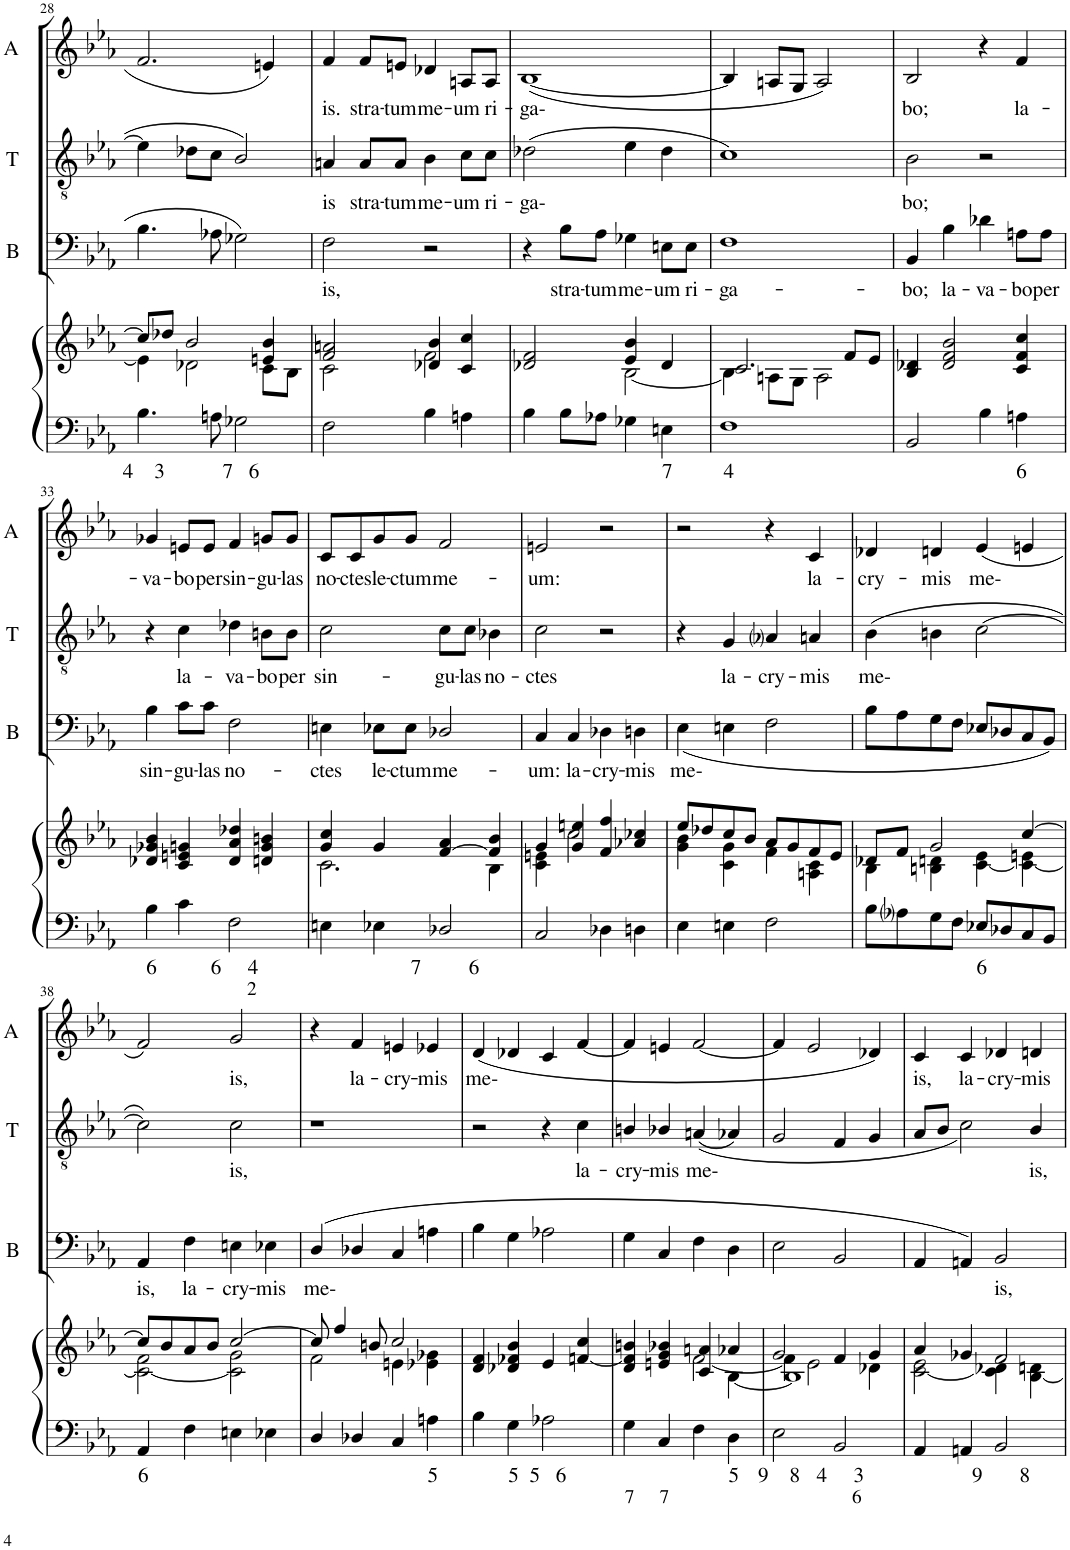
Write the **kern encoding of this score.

**kern	**text	**text	**kern	**kern	**text	**kern	**text	**kern	**text
*part4	*part4	*part4	*part4	*part3	*part3	*part2	*part2	*part1	*part1
*staff5	*staff5	*staff5	*staff4	*staff3	*staff3	*staff2	*staff2	*staff1	*staff1
*I"Organ	*	*	*	*I"Bass	*	*I"Tenor	*	*I"Alto	*
*	*	*	*	*I'B	*	*I'T	*	*I'A	*
!!LO:PB:g=z
*clefF4	*	*	*clefG2	*clefF4	*	*clefGv2	*	*clefG2	*
*k[b-e-a-]	*	*	*k[b-e-a-]	*k[b-e-a-]	*	*k[b-e-a-]	*	*k[b-e-a-]	*
*M4/4	*	*	*M4/4	*M4/4	*	*M4/4	*	*M4/4	*
*met(c)	*	*	*met(c)	*met(c)	*	*met(c)	*	*met(c)	*
=28	=28	=28	=28	=28	=28	=28	=28	=28	=28
!	!LO:LY:b	!	!	!	!	!	!	!	!
*	*	*	*^	*	*	*	*	*	*
4.B-\	4 3	.	8cc/L]	4e-\]	4.B-\	.	4e-\]	.	2.f/	.
.	.	.	8dd-X/J	.	.	.	.	.	.	.
.	.	.	2b-/	2d-X\	.	.	8d-X\L	.	.	.
8An\	.	.	.	.	8A-X\	.	8c\J	.	.	.
!	!LO:LY:b	!	!	!	!	!	!	!	!	!
2G-X\	7 6	.	.	.	2G-X\	.	2B-/	.	.	.
.	.	.	4en/ 4b-/	8c\L	.	.	.	.	4en/	.
.	.	.	.	8B-\J	.	.	.	.	.	.
=29	=29	=29	=29	=29	=29	=29	=29	=29	=29	=29
!	!	!	!	!	!	!LO:LY:b	!	!LO:LY:b	!	!LO:LY:b
2F\	.	.	2f/ 2an/	2c\	2F\	is,	4An/	is	4f/	is.
!	!	!	!	!	!	!	!	!LO:LY:b	!	!LO:LY:b
.	.	.	.	.	.	.	8A/L	stra-	8f/L	stra-
!	!	!	!	!	!	!	!	!LO:LY:b	!	!LO:LY:b
.	.	.	.	.	.	.	8A/J	-tum	8en/J	-tum
!	!	!	!	!	!	!	!	!LO:LY:b	!	!LO:LY:b
4B-\	.	.	4d-X/ 4b-/	2f\	2r	.	4B-\	me-	4d-X/	me-
!	!	!	!	!	!	!	!	!LO:LY:b	!	!LO:LY:b
4An\	.	.	4c/ 4cc/	.	.	.	8c\L	-um	8An/L	-um
!	!	!	!	!	!	!	!	!LO:LY:b	!	!LO:LY:b
.	.	.	.	.	.	.	8c\J	ri-	8A/J	ri-
=30	=30	=30	=30	=30	=30	=30	=30	=30	=30	=30
!	!	!	!	!	!	!	!	!LO:LY:b	!	!LO:LY:b
4B-\	.	.	2d-X/ 2f/	2ryy	4r	.	(2d-X\	-ga-	(<[1B-	-ga-
!	!	!	!	!	!	!LO:LY:b	!	!	!	!
8B-\L	.	.	.	.	8B-\L	stra-	.	.	.	.
!	!	!	!	!	!	!LO:LY:b	!	!	!	!
8A-X\J	.	.	.	.	8A-\J	-tum	.	.	.	.
!	!	!	!	!	!	!LO:LY:b	!	!	!	!
4G-X\	.	.	4e-/ 4b-/	[2B-\	4G-X\	me-	4e-\	.	.	.
!	!LO:LY:b	!	!	!	!	!LO:LY:b	!	!	!	!
4En\	7	.	4d-/	.	8En\L	-um	4d-\	.	.	.
!	!	!	!	!	!	!LO:LY:b	!	!	!	!
.	.	.	.	.	8E\J	ri-	.	.	.	.
=31	=31	=31	=31	=31	=31	=31	=31	=31	=31	=31
!	!LO:LY:b	!	!	!	!	!LO:LY:b	!	!	!	!
1F	4	.	2.c/	4B-\]	1F	-ga-	1c)	.	4B-/]	.
.	.	.	.	8An\L	.	.	.	.	8An/L	.
.	.	.	.	8G\J	.	.	.	.	8G/J	.
.	.	.	.	2A\	.	.	.	.	2A/)	.
.	.	.	8f/L	.	.	.	.	.	.	.
.	.	.	8e-/J	.	.	.	.	.	.	.
=32	=32	=32	=32	=32	=32	=32	=32	=32	=32	=32
!	!	!	!	!	!	!LO:LY:b	!	!LO:LY:b	!	!LO:LY:b
2BB-/	.	.	4B-/ 4d-X/	1ryy	4BB-/	-bo;	2B-\	bo;	2B-/	bo;
!	!	!	!	!	!	!LO:LY:b	!	!	!	!
.	.	.	2d-/ 2f/ 2b-/	.	4B-\	la-	.	.	.	.
!	!	!	!	!	!	!LO:LY:b	!	!	!	!
4B-\	.	.	.	.	4d-X\	-va-	2r	.	4r	.
!	!LO:LY:b	!	!	!	!	!LO:LY:b	!	!	!	!LO:LY:b
4An\	6	.	4c/ 4f/ 4cc/	.	8An\L	-bo	.	.	4f/	la-
!	!	!	!	!	!	!LO:LY:b	!	!	!	!
.	.	.	.	.	8A\J	per	.	.	.	.
!!LO:LB:g=z
=33	=33	=33	=33	=33	=33	=33	=33	=33	=33	=33
!	!LO:LY:b	!	!	!	!	!LO:LY:b	!	!	!	!LO:LY:b
4B-\	6	.	4d-X/ 4g-X/ 4b-/	1ryy	4B-\	sin-	4r	.	4g-X/	-va-
!	!	!	!	!	!	!LO:LY:b	!	!LO:LY:b	!	!LO:LY:b
4c\	.	.	4c/ 4en/ 4gn/	.	8c\L	-gu-	4c\	la-	8en/L	-bo
!	!	!	!	!	!	!LO:LY:b	!	!	!	!LO:LY:b
.	.	.	.	.	8c\J	-las	.	.	8e/J	per
!	!LO:LY:b	!LO:LY:b	!	!	!	!LO:LY:b	!	!LO:LY:b	!	!LO:LY:b
2F\	6 4	2	4d-/ 4a-/ 4dd-X/	.	2F\	no-	4d-X\	-va-	4f/	sin-
!	!	!	!	!	!	!	!	!LO:LY:b	!	!LO:LY:b
.	.	.	4dn/ 4g/ 4bn/	.	.	.	8Bn\L	-bo	8gn/L	-gu-
!	!	!	!	!	!	!	!	!LO:LY:b	!	!LO:LY:b
.	.	.	.	.	.	.	8B\J	per	8g/J	-las
=34	=34	=34	=34	=34	=34	=34	=34	=34	=34	=34
!	!	!	!	!	!	!LO:LY:b	!	!LO:LY:b	!	!LO:LY:b
4En\	.	.	4g/ 4cc/	2.c\	4En\	-ctes	2c\	sin-	8c/L	no-
!	!	!	!	!	!	!	!	!	!	!LO:LY:b
.	.	.	.	.	.	.	.	.	8c/	-ctes
!	!	!	!	!	!	!LO:LY:b	!	!	!	!LO:LY:b
4E-X\	.	.	4g/	.	8E-X\L	le-	.	.	8g/	le-
!	!	!	!	!	!	!LO:LY:b	!	!	!	!LO:LY:b
.	.	.	.	.	8E-\J	-ctum	.	.	8g/J	-ctum
!	!LO:LY:b	!	!	!	!	!LO:LY:b	!	!LO:LY:b	!	!LO:LY:b
2D-X/	7 6	.	[4f/ 4a-/	.	2D-X/	me-	8c\L	-gu-	2f/	me-
!	!	!	!	!	!	!	!	!LO:LY:b	!	!
.	.	.	.	.	.	.	8c\J	-las	.	.
!	!	!	!	!	!	!	!	!LO:LY:b	!	!
.	.	.	4f/] 4b-/	4B-\	.	.	4B-X\	no-	.	.
=35	=35	=35	=35	=35	=35	=35	=35	=35	=35	=35
!	!	!	!	!	!	!LO:LY:b	!	!LO:LY:b	!	!LO:LY:b
2C/	.	.	4g/	4c\ 4en\	4C/	-um:	2c\	-ctes	2en/	-um:
!	!	!	!	!	!	!LO:LY:b	!	!	!	!
.	.	.	4g/ 4een/	2cc\	4C/	la-	.	.	.	.
!	!	!	!	!	!	!LO:LY:b	!	!	!	!
4D-X\	.	.	4f/ 4ff/	.	4D-X\	-cry-	2r	.	2r	.
!	!	!	!	!	!	!LO:LY:b	!	!	!	!
4Dn\	.	.	4a-X/ 4cc-X/	4ryy	4Dn\	-mis	.	.	.	.
=36	=36	=36	=36	=36	=36	=36	=36	=36	=36	=36
!	!	!	!	!	!	!LO:LY:b	!	!	!	!
4E-\	.	.	8ee-/L	4g\ 4b-\	(<4E-\	me-	4r	.	2r	.
.	.	.	8dd-X/	.	.	.	.	.	.	.
!	!	!	!	!	!	!	!	!LO:LY:b	!	!
4En\	.	.	8cc/	4c\ 4g\	4En\	.	4G/	la-	.	.
.	.	.	8b-/J	.	.	.	.	.	.	.
!	!	!	!	!	!	!	!	!LO:LY:b	!	!
2F\	.	.	8a-/L	4f\	2F\	.	4A-i/	-cry-	4r	.
.	.	.	8g/	.	.	.	.	.	.	.
!	!	!	!	!	!	!	!	!LO:LY:b	!	!LO:LY:b
.	.	.	8f/	4An\ 4c\	.	.	4An/	-mis	4c/	la-
.	.	.	8e-/J	.	.	.	.	.	.	.
=37	=37	=37	=37	=37	=37	=37	=37	=37	=37	=37
!	!	!	!	!	!	!	!	!LO:LY:b	!	!LO:LY:b
8B-\L	.	.	8d-X/L	4B-\	8B-\L	.	(>4B-\	me-	4d-X/	-cry-
8A-i\	.	.	8f/J	.	8A-\	.	.	.	.	.
!	!	!	!	!	!	!	!	!	!	!LO:LY:b
8G\	.	.	2g/	4Bn\ 4dn\	8G\	.	4Bn\	.	4dn/	-mis
8F\J	.	.	.	.	8F\J	.	.	.	.	.
!	!LO:LY:b	!	!	!	!	!	!	!	!	!LO:LY:b
8E-X/L	6	.	.	[4c\ 4e-\	8E-X/L	.	[2c\	.	(<4e-/	me-
8D-X/	.	.	.	.	8D-X/	.	.	.	.	.
8C/	.	.	[4cc/	4c\_ 4en\	8C/	.	.	.	4en/	.
8BB-/J	.	.	.	.	8BB-/J)	.	.	.	.	.
!!LO:LB:g=z
=38	=38	=38	=38	=38	=38	=38	=38	=38	=38	=38
!	!LO:LY:b	!	!	!	!	!LO:LY:b	!	!	!	!
4AA-/	6	.	8cc/L]	2c\_ 2f\	4AA-/	is,	2c\])	.	2f/)	.
.	.	.	8b-/	.	.	.	.	.	.	.
!	!	!	!	!	!	!LO:LY:b	!	!	!	!
4F\	.	.	8a-/	.	4F\	la-	.	.	.	.
.	.	.	8b-/J	.	.	.	.	.	.	.
!	!	!	!	!	!	!LO:LY:b	!	!LO:LY:b	!	!LO:LY:b
4En\	.	.	[2cc/	2c\] 2g\	4En\	-cry-	2c\	is,	2g/	is,
!	!	!	!	!	!	!LO:LY:b	!	!	!	!
4E-X\	.	.	.	.	4E-X\	-mis	.	.	.	.
=39	=39	=39	=39	=39	=39	=39	=39	=39	=39	=39
!	!	!	!	!	!	!LO:LY:b	!	!	!	!
4D/	.	.	8cc/]	2f\	(>4D/	me-	1r	.	4r	.
.	.	.	4ff/	.	.	.	.	.	.	.
!	!	!	!	!	!	!	!	!	!	!LO:LY:b
4D-X/	.	.	.	.	4D-X/	.	.	.	4f/	la-
.	.	.	8bn/	.	.	.	.	.	.	.
!	!	!	!	!	!	!	!	!	!	!LO:LY:b
4C/	.	.	2cc/	4en\	4C/	.	.	.	4en/	-cry-
!	!LO:LY:b	!	!	!	!	!	!	!	!	!LO:LY:b
4An\	5	.	.	4e-X\ 4g-X\	4An\	.	.	.	4e-X/	-mis
=40	=40	=40	=40	=40	=40	=40	=40	=40	=40	=40
!	!	!	!	!	!	!	!	!	!	!LO:LY:b
4B-\	.	.	4d/ 4f/	1ryy	4B-\	.	2r	.	(<4d/	me-
!	!LO:LY:b	!	!	!	!	!	!	!	!	!
4G\	5	.	4d-X/ 4f-X/ 4b-/	.	4G\	.	.	.	4d-X/	.
!	!LO:LY:b	!	!	!	!	!	!	!	!	!
2A-X\	5 6	.	4e-/	.	2A-X\	.	4r	.	4c/	.
!	!	!	!	!	!	!	!	!LO:LY:b	!	!
.	.	.	[4fn/ 4cc/	.	.	.	4c\	la-	[4f/	.
*	*	*	*v	*v	*	*	*	*	*	*
=41	=41	=41	=41	=41	=41	=41	=41	=41	=41
!	!	!LO:LY:b	!	!	!	!	!LO:LY:b	!	!
*	*	*	*^	*	*	*	*	*	*
*	*	*	*	*^	*	*	*	*	*	*
4G\	.	7	4d/ 4f/] 4bn/	2ryy	2ryy	4G\	.	4Bn/	-cry-	4f/]	.
!	!	!LO:LY:b	!	!	!	!	!	!	!LO:LY:b	!	!
4C/	.	7	4en/ 4g/ 4b-X/	.	.	4C/	.	4B-X/	-mis	4en/	.
!	!	!	!	!	!	!	!	!	!LO:LY:b	!	!
4F\	.	.	4c/ 4an/	4ryy	[2f\	4F\	.	(<(<4An/	me-	[2f/	.
!	!LO:LY:b	!	!	!	!	!	!	!	!	!	!
4D\	5	.	4a-X/	[4B-\	.	4D\	.	4A-X/)	.	.	.
=42	=42	=42	=42	=42	=42	=42	=42	=42	=42	=42	=42
!	!LO:LY:b	!	!	!	!	!	!	!	!	!	!
2E-\	9 8	.	2g/	1B-]	4f\]	2E-\	.	2G/	.	4f/]	.
.	.	.	.	.	2e-\	.	.	.	.	2e-/	.
!	!LO:LY:b	!LO:LY:b	!	!	!	!	!	!	!	!	!
2BB-/	4 3	6	4f/	.	.	2BB-/	.	4F/	.	.	.
.	.	.	4g/	.	4d-X\	.	.	4G/	.	4d-X/)	.
=43	=43	=43	=43	=43	=43	=43	=43	=43	=43	=43	=43
!	!	!	!	!	!	!	!	!	!	!	!LO:LY:b
4AA-/	.	.	4a-/	2.ryy	[2c\ 2e-\	4AA-/	.	8A-/L	.	4c/	is,
.	.	.	.	.	.	.	.	8B-/J	.	.	.
!	!	!	!	!	!	!	!	!	!	!	!LO:LY:b
4AAn/	.	.	4g-X/	.	.	4AAn/)	.	2c\)	.	4c/	la-
!	!LO:LY:b	!	!	!	!	!	!LO:LY:b	!	!	!	!LO:LY:b
2BB-/	9 8	.	2f/	.	4c\] 4d-X\	2BB-/	is,	.	.	4d-X/	-cry-
!	!	!	!	!	!	!	!	!	!LO:LY:b	!	!LO:LY:b
.	.	.	.	4ryy	[4B-\ 4dn\	.	.	4B-/	is,	4dn/	-mis
*	*	*	*v	*v	*v	*	*	*	*	*	*
=	=	=	=	=	=	=	=	=	=
*-	*-	*-	*-	*-	*-	*-	*-	*-	*-
